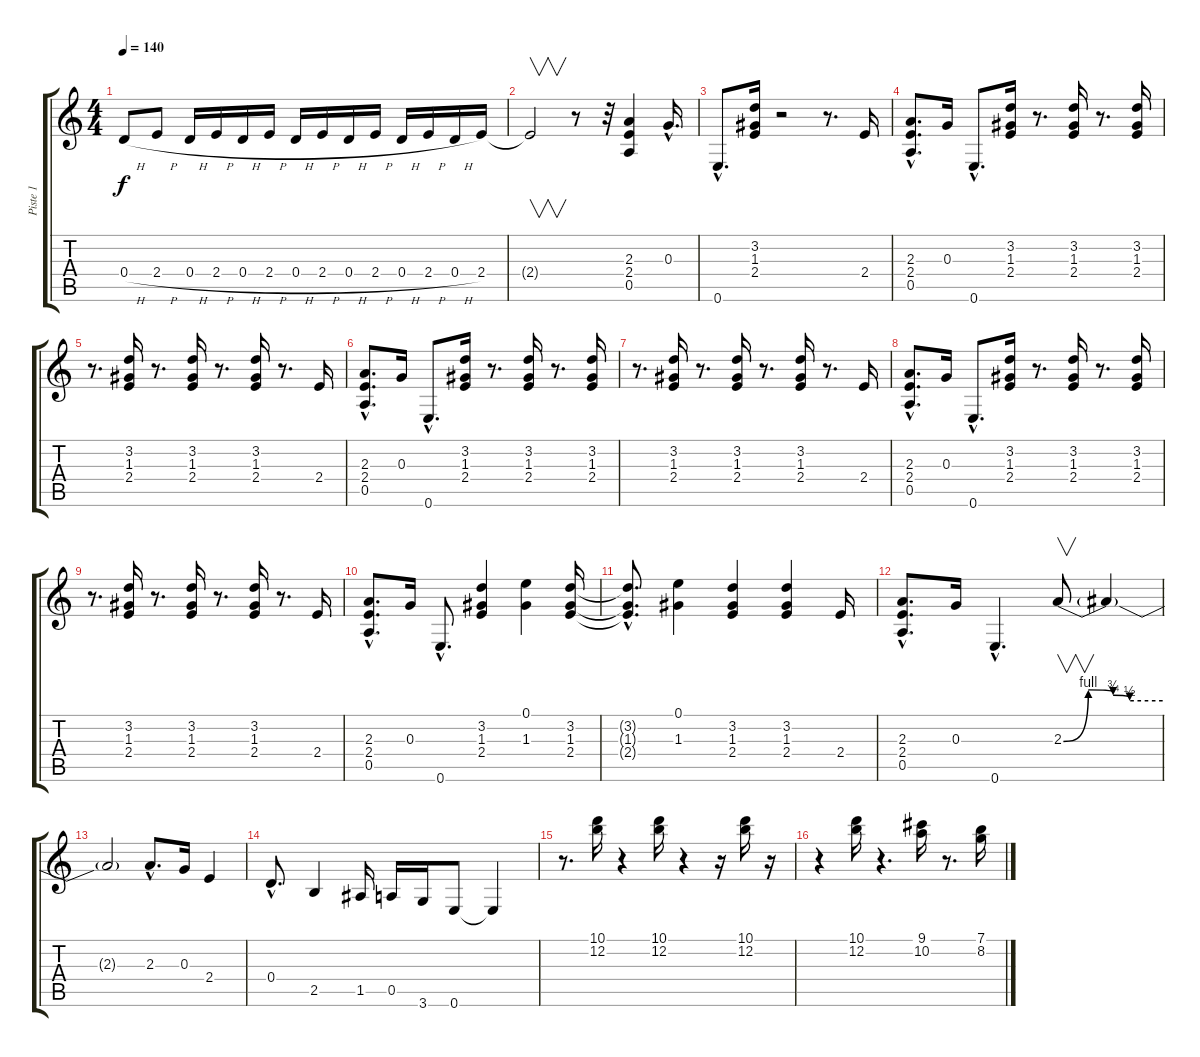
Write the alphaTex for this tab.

\track ("Piste 1" "Piste 1") {instrument overdrivenguitar}
\staff {score tabs}
\tuning (E4 B3 G3 D3 A2 E2) {hide}
\ts (4 4)
\tempo 140
\clef g2
\ks c
0.4{h}.8{dy f instrument overdrivenguitar} 2.4{h}.8 0.4{h}.16 2.4{h}.16 0.4{h}.16 2.4{h}.16 0.4{h}.16 2.4{h}.16 0.4{h}.16 2.4{h}.16 0.4{h}.16 2.4{h}.16 0.4{h}.16 2.4.16 |
2.4{t}.2{v} r.8 r.32 (2.3 2.4 0.5).4 0.3{hac}.16{d} |
0.6{hac}.8{d} (3.2 1.3 2.4).16 r.2 r.8{d} 2.4.16 |
(2.3{hac} 2.4{hac} 0.5{hac}).8{d} 0.3.16 0.6{hac}.8{d} (3.2 1.3 2.4).16 r.8{d} (3.2 1.3 2.4).16 r.8{d} (3.2 1.3 2.4).16 |
r.8{d} (3.2 1.3 2.4).16 r.8{d} (3.2 1.3 2.4).16 r.8{d} (3.2 1.3 2.4).16 r.8{d} 2.4.16 |
(2.3{hac} 2.4{hac} 0.5{hac}).8{d} 0.3.16 0.6{hac}.8{d} (3.2 1.3 2.4).16 r.8{d} (3.2 1.3 2.4).16 r.8{d} (3.2 1.3 2.4).16 |
r.8{d} (3.2 1.3 2.4).16 r.8{d} (3.2 1.3 2.4).16 r.8{d} (3.2 1.3 2.4).16 r.8{d} 2.4.16 |
(2.3{hac} 2.4{hac} 0.5{hac}).8{d} 0.3.16 0.6{hac}.8{d} (3.2 1.3 2.4).16 r.8{d} (3.2 1.3 2.4).16 r.8{d} (3.2 1.3 2.4).16 |
r.8{d} (3.2 1.3 2.4).16 r.8{d} (3.2 1.3 2.4).16 r.8{d} (3.2 1.3 2.4).16 r.8{d} 2.4.16 |
(2.3{hac} 2.4{hac} 0.5{hac}).8{d} 0.3.16 0.6{hac}.8{d} (3.2 1.3 2.4).4 (0.1 1.3).4 (3.2 1.3 2.4).16 |
(3.2{hac t} 1.3{hac t} 2.4{hac t}).8{d} (0.1 1.3).4 (3.2 1.3 2.4).4 (3.2 1.3 2.4).4 2.4.16 |
(2.3{hac} 2.4{hac} 0.5{hac}).8{d} 0.3.16 0.6{hac}.4{d} 2.3{be (custom 0 0 15 4 30 3 40 2 60 2)}.8{v} 2.3{t}.4 |
2.3{t}.2 2.3{hac}.8{d} 0.3.16 2.4.4 |
0.4{hac}.8{d} 2.5.4 1.5.16 0.5.16 3.6.16 0.6.8 0.6{t}.4 |
r.8{d} (10.1 12.2).16 r.4 (10.1 12.2).16 r.4 r.16 (10.1 12.2).16 r.16 |
r.4 (10.1 12.2).16 r.4{d} (9.1 10.2).16 r.8{d} (7.1 8.2).16
